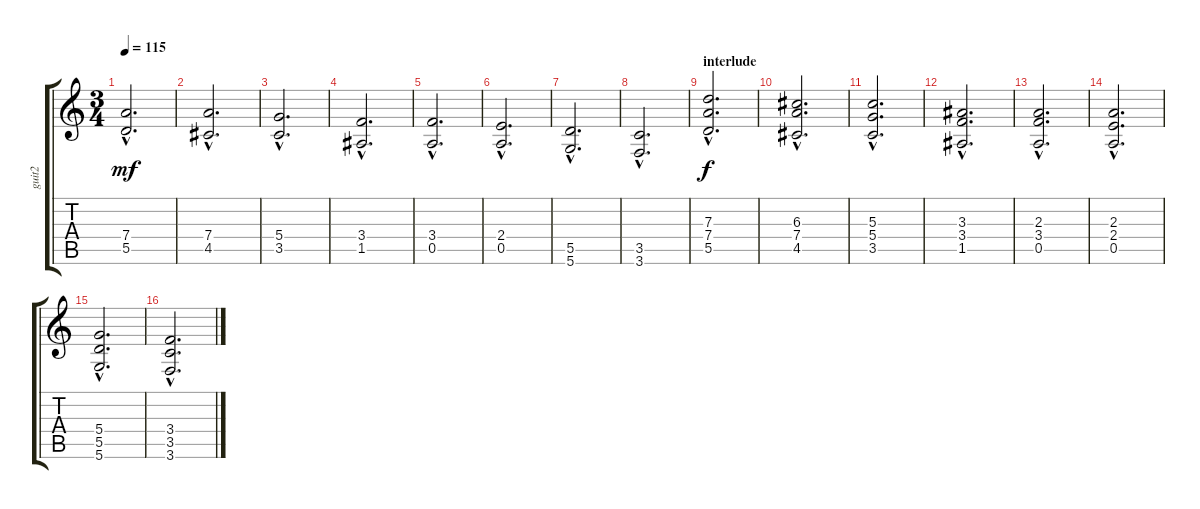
\track ("guit2" "guit2") {instrument distortionguitar}
\staff {score tabs}
\tuning (E4 B3 G3 D3 A2 D2) {hide}
\ts (3 4)
\tempo 115
\clef g2
\ks c
(7.4{hac} 5.5{hac}).2{d dy mf} |
(7.4{hac} 4.5{hac}).2{d} |
(5.4{hac} 3.5{hac}).2{d} |
(3.4{hac} 1.5{hac}).2{d} |
(3.4{hac} 0.5{hac}).2{d} |
(2.4{hac} 0.5{hac}).2{d} |
(5.5{hac} 5.6{hac}).2{d} |
(3.5{hac} 3.6{hac}).2{d} |
\section ("" "interlude")
(7.3{hac} 7.4{hac} 5.5{hac}).2{d dy f} |
(6.3{hac} 7.4{hac} 4.5{hac}).2{d} |
(5.3{hac} 5.4{hac} 3.5{hac}).2{d} |
(3.3{hac} 3.4{hac} 1.5{hac}).2{d} |
(2.3{hac} 3.4{hac} 0.5{hac}).2{d} |
(2.3{hac} 2.4{hac} 0.5{hac}).2{d} |
(5.4{hac} 5.5{hac} 5.6{hac}).2{d} |
(3.4{hac} 3.5{hac} 3.6{hac}).2{d}
